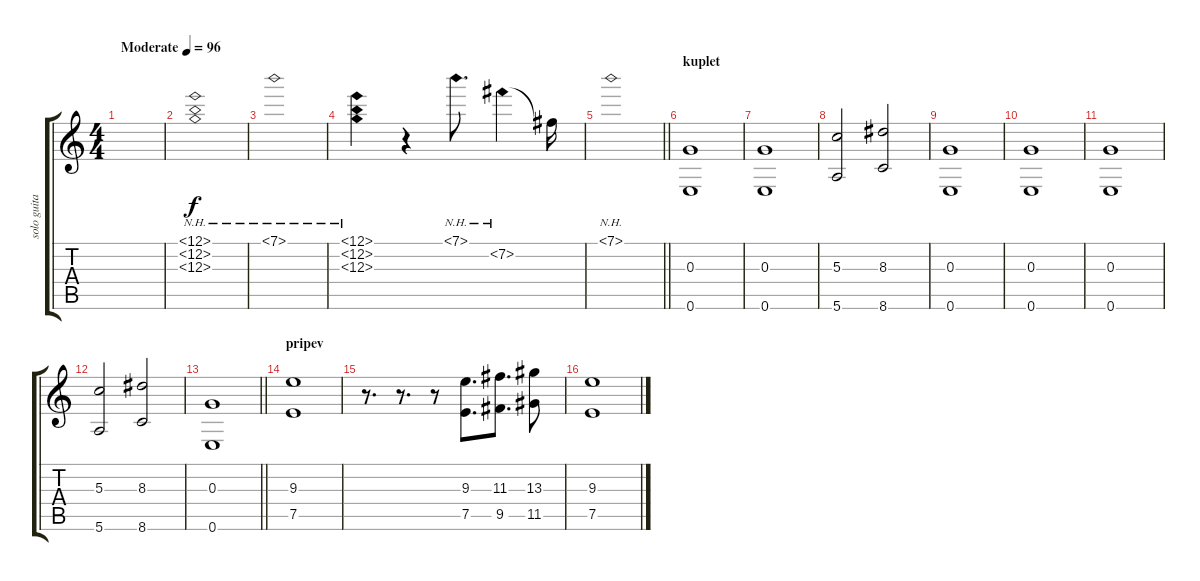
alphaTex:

\track ("solo guitar" "solo guita") {instrument acousticguitarnylon}
\staff {score tabs}
\tuning (E4 B3 G3 D3 A2 E2) {hide}
\ts (4 4)
\tempo (96 "Moderate")
\clef g2
\ks c
|
(12.1{nh} 12.2{nh} 12.3{nh}).1 |
7.1{nh}.1 |
(12.1{nh} 12.2{nh} 12.3{nh}).4 r.4 7.1{nh}.8{d} 7.2{nh}.4 7.2{t}.16 |
\barLineRight lightlight
7.1{nh}.1 |
\section ("" "kuplet")
(0.3 0.6).1 |
(0.3 0.6).1 |
(5.3 5.6).2 (8.3 8.6).2 |
(0.3 0.6).1 |
(0.3 0.6).1 |
(0.3 0.6).1 |
(5.3 5.6).2 (8.3 8.6).2 |
\barLineRight lightlight
(0.3 0.6).1 |
\section ("" "pripev")
(9.3 7.5).1 |
r.8{d} r.8{d} r.8 (9.3 7.5).8{d} (11.3 9.5).8{d} (13.3 11.5).8 |
(9.3 7.5).1
